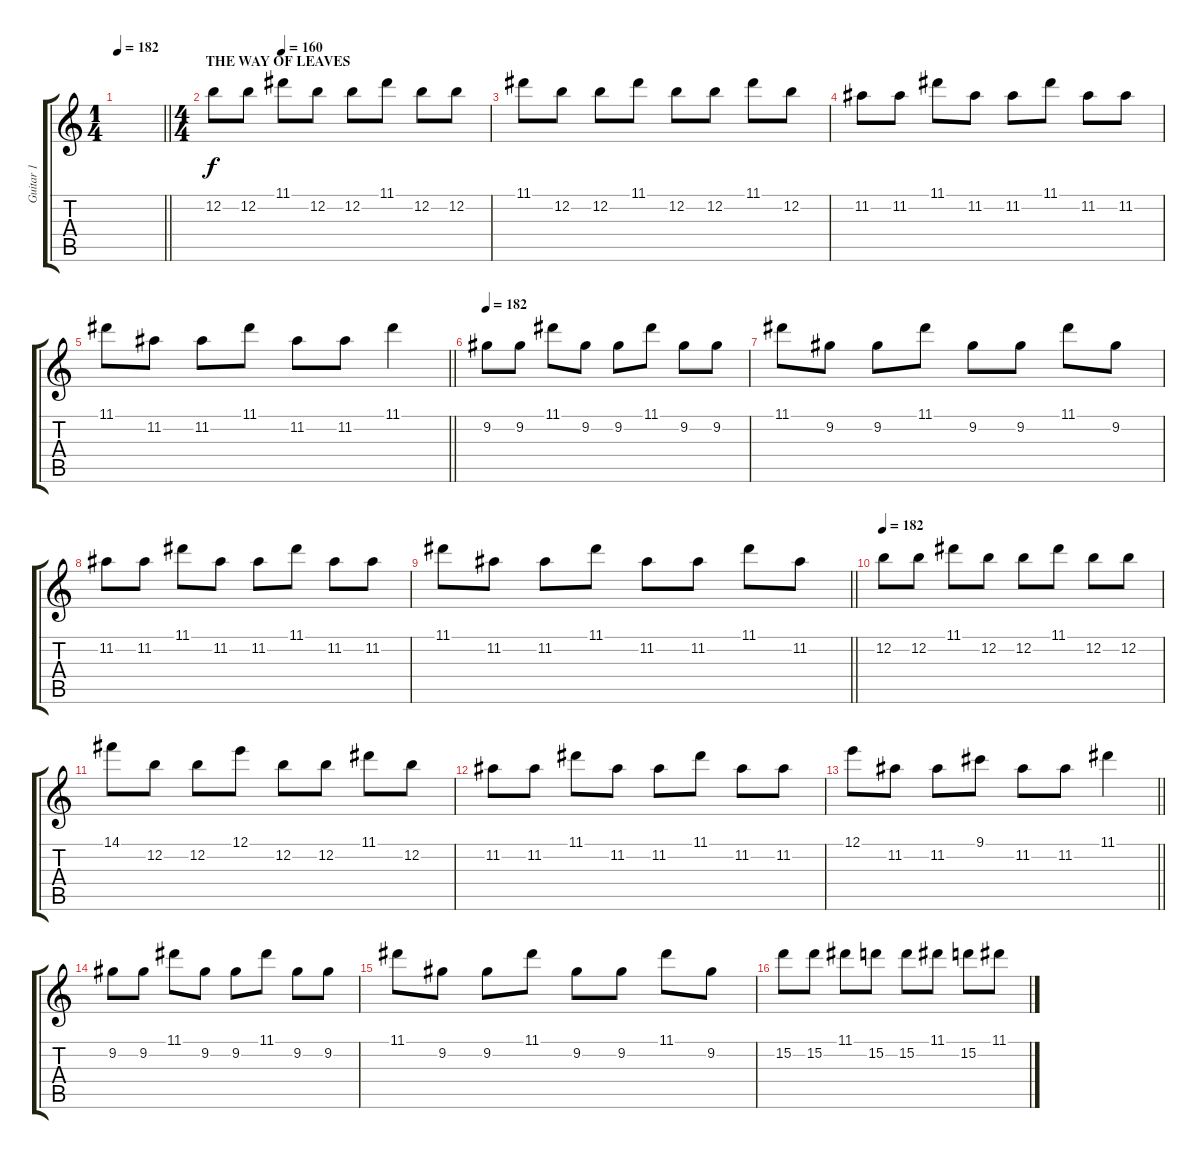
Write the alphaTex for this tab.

\track ("Guitar 1" "Guitar 1") {instrument distortionguitar}
\staff {score tabs}
\tuning (E4 B3 G3 D3 A2 D2) {hide}
\ts (1 4)
\tempo 182
\tempo 137
\tempo 182
\clef g2
\barLineRight lightlight
\ks c
|
\ts (4 4)
\section ("" "THE WAY OF LEAVES")
\tempo (160 0.25)
12.2.8 12.2.8 11.1.8 12.2.8 12.2.8 11.1.8 12.2.8 12.2.8 |
11.1.8 12.2.8 12.2.8 11.1.8 12.2.8 12.2.8 11.1.8 12.2.8 |
11.2.8 11.2.8 11.1.8 11.2.8 11.2.8 11.1.8 11.2.8 11.2.8 |
\barLineRight lightlight
11.1.8 11.2.8 11.2.8 11.1.8 11.2.8 11.2.8 11.1.4 |
\tempo 182
9.2.8 9.2.8 11.1.8 9.2.8 9.2.8 11.1.8 9.2.8 9.2.8 |
11.1.8 9.2.8 9.2.8 11.1.8 9.2.8 9.2.8 11.1.8 9.2.8 |
11.2.8 11.2.8 11.1.8 11.2.8 11.2.8 11.1.8 11.2.8 11.2.8 |
\barLineRight lightlight
11.1.8 11.2.8 11.2.8 11.1.8 11.2.8 11.2.8 11.1.8 11.2.8 |
\tempo 182
12.2.8 12.2.8 11.1.8 12.2.8 12.2.8 11.1.8 12.2.8 12.2.8 |
14.1.8 12.2.8 12.2.8 12.1.8 12.2.8 12.2.8 11.1.8 12.2.8 |
11.2.8 11.2.8 11.1.8 11.2.8 11.2.8 11.1.8 11.2.8 11.2.8 |
\barLineRight lightlight
12.1.8 11.2.8 11.2.8 9.1.8 11.2.8 11.2.8 11.1.4 |
9.2.8 9.2.8 11.1.8 9.2.8 9.2.8 11.1.8 9.2.8 9.2.8 |
11.1.8 9.2.8 9.2.8 11.1.8 9.2.8 9.2.8 11.1.8 9.2.8 |
15.2.8 15.2.8 11.1.8 15.2.8 15.2.8 11.1.8 15.2.8 11.1.8
